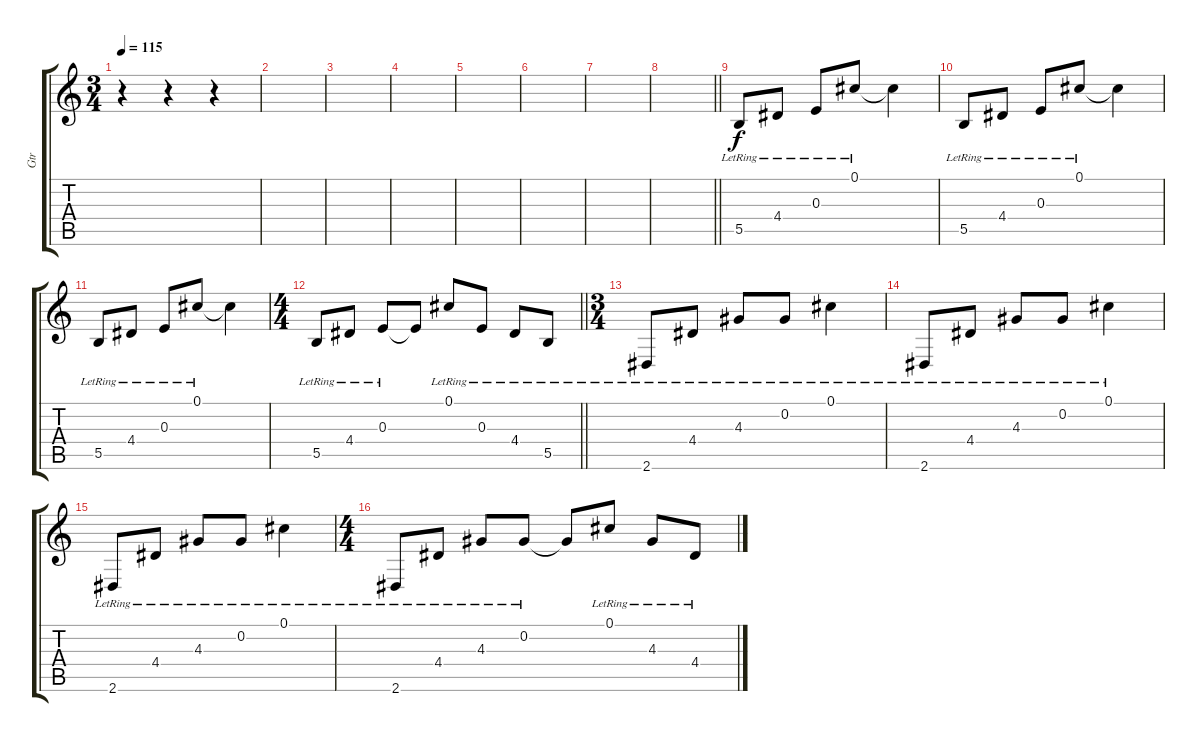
\track ("Gtr" "Gtr") {instrument electricguitarclean}
\staff {score tabs}
\tuning (Db4 Ab3 E3 B2 Gb2 Db2) {hide}
\ts (3 4)
\section ("" "")
\tempo 115
\clef g2
\ks c
r.4{dy f} r.4 r.4 |
|
|
|
|
|
|
\barLineRight lightlight
|
\section ("" "")
5.5{lr}.8 4.4{lr}.8 0.3{lr}.8 0.1{lr}.8 0.1{t}.4 |
5.5{lr}.8 4.4{lr}.8 0.3{lr}.8 0.1{lr}.8 0.1{t}.4 |
5.5{lr}.8 4.4{lr}.8 0.3{lr}.8 0.1{lr}.8 0.1{t}.4 |
\ts (4 4)
\barLineRight lightlight
5.5{lr}.8 4.4{lr}.8 0.3{lr}.8 0.3{t}.8 0.1{lr}.8 0.3{lr}.8 4.4{lr}.8 5.5{lr}.8 |
\ts (3 4)
\section ("" "")
2.6{lr}.8 4.4{lr}.8 4.3{lr}.8 0.2{lr}.8 0.1{lr}.4 |
2.6{lr}.8 4.4{lr}.8 4.3{lr}.8 0.2{lr}.8 0.1{lr}.4 |
2.6{lr}.8 4.4{lr}.8 4.3{lr}.8 0.2{lr}.8 0.1{lr}.4 |
\ts (4 4)
2.6{lr}.8 4.4{lr}.8 4.3{lr}.8 0.2{lr}.8 0.2{t}.8 0.1{lr}.8 4.3{lr}.8 4.4{lr}.8
